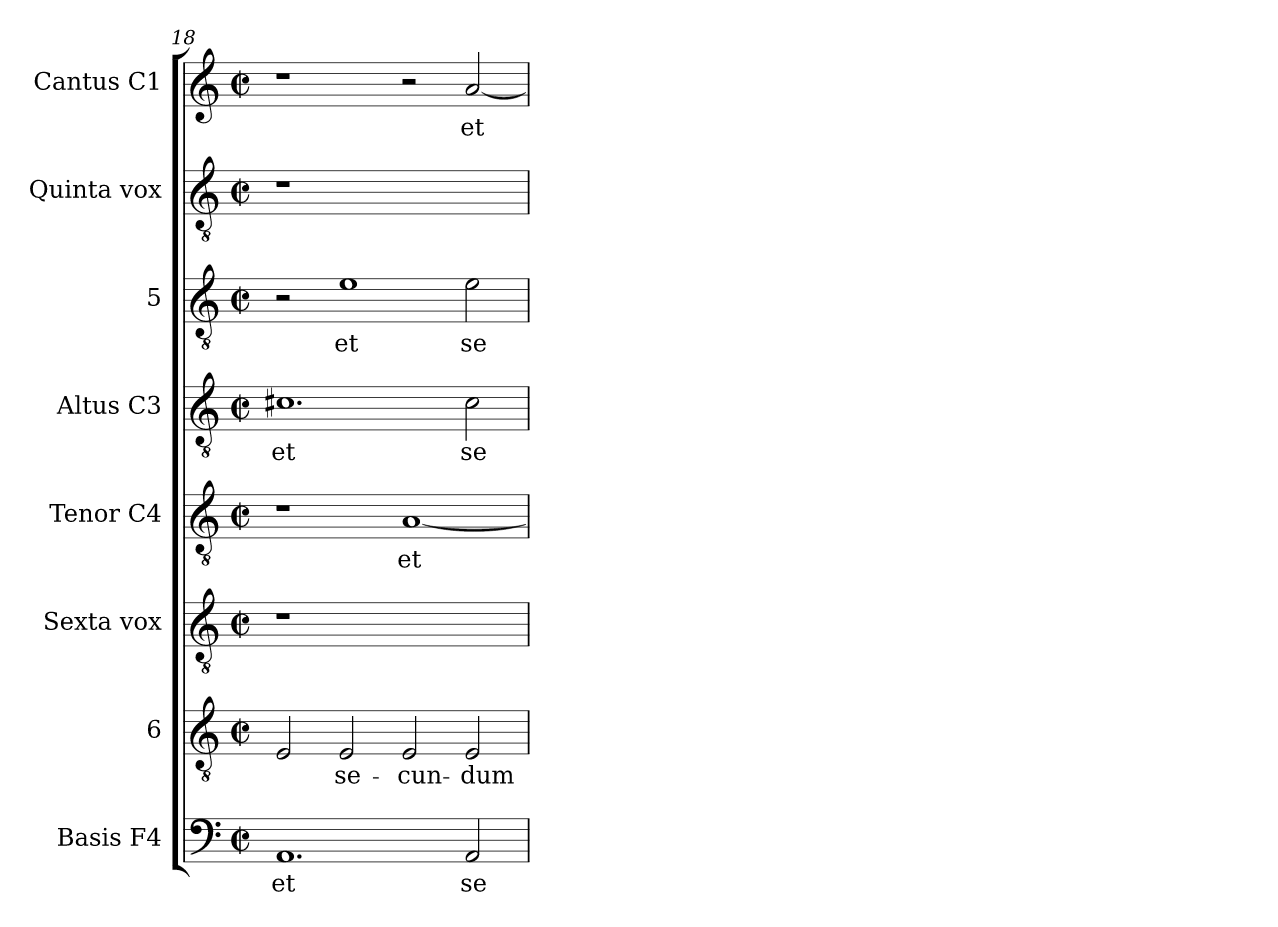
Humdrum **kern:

**kern	**text	**kern	**text	**kern	**kern	**text	**kern	**text	**kern	**text	**kern	**kern	**text
*part8	*part8	*part7	*part7	*part6	*part5	*part5	*part4	*part4	*part3	*part3	*part2	*part1	*part1
*staff8	*staff8	*staff7	*staff7	*staff6	*staff5	*staff5	*staff4	*staff4	*staff3	*staff3	*staff2	*staff1	*staff1
*I"Basis  F4	*	*I"6	*	*I"Sexta  vox	*I"Tenor  C4	*	*I"Altus  C3	*	*I"5	*	*I"Quinta  vox	*I"Cantus  C1	*
*I'B	*	*	*	*	*I'T	*	*I'A	*	*	*	*	*I'C	*
!!LO:PB:g=z
*clefF4	*	*clefGv2	*	*clefGv2	*clefGv2	*	*clefGv2	*	*clefGv2	*	*clefGv2	*clefG2	*
*k[]	*	*k[]	*	*k[]	*k[]	*	*k[]	*	*k[]	*	*k[]	*k[]	*
*C:	*	*C:	*	*C:	*C:	*	*C:	*	*C:	*	*C:	*C:	*
*M2/2	*	*M2/2	*	*M2/2	*M2/2	*	*M2/2	*	*M2/2	*	*M2/2	*M2/2	*
*met(c|)	*	*met(c|)	*	*met(c|)	*met(c|)	*	*met(c|)	*	*met(c|)	*	*met(c|)	*met(c|)	*
=18	=18	=18	=18	=18	=18	=18	=18	=18	=18	=18	=18	=18	=18
!	!LO:LY:b:cj	!	!LO:LY:b:cj	!	!	!	!	!LO:LY:b:cj	!	!	!	!	!
1.AA	et	2E/	.	1r	1r	.	1.c#X	et	2r	.	1r	1r	.
!	!	!	!LO:LY:b:cj	!	!	!	!	!	!	!LO:LY:b:cj	!	!	!
.	.	2E/	se-	.	.	.	.	.	1e	et	.	.	.
!	!	!	!LO:LY:b:cj	!	!	!LO:LY:b:cj	!	!	!	!	!	!	!
.	.	2E/	-cun-	1ryy	[<1A	et	.	.	.	.	1ryy	2r	.
!	!LO:LY:b:cj	!	!LO:LY:b:cj	!	!	!	!	!LO:LY:b:cj	!	!LO:LY:b:cj	!	!	!LO:LY:b:cj
2AA/	se-	2E/	-dum	.	.	.	2c#\	se-	2e\	se-	.	[<2a/	et
=	=	=	=	=	=	=	=	=	=	=	=	=	=
*-	*-	*-	*-	*-	*-	*-	*-	*-	*-	*-	*-	*-	*-
